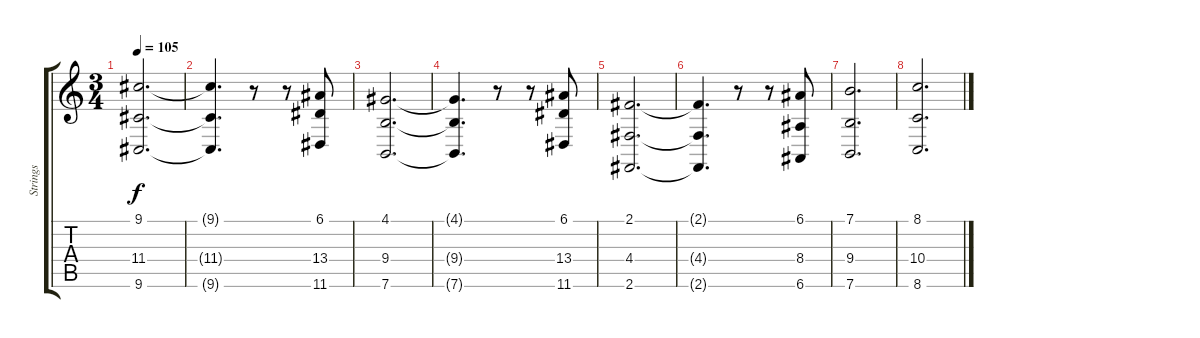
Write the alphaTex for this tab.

\track ("Strings" "Strings") {instrument stringensemble1}
\staff {score tabs}
\tuning (E4 B3 G3 D3 A2 E2) {hide}
\ts (3 4)
\tempo 105
\clef g2
\ks c
(9.1 11.4 9.6).2{d dy f} |
(9.1{t} 11.4{t} 9.6{t}).4{d} r.8 r.8 (6.1 13.4 11.6).8 |
(4.1 9.4 7.6).2{d} |
(4.1{t} 9.4{t} 7.6{t}).4{d} r.8 r.8 (6.1 13.4 11.6).8{volume 0} |
(2.1 4.4 2.6).2{d} |
(2.1{t} 4.4{t} 2.6{t}).4{d} r.8 r.8 (6.1 8.4 6.6).8 |
(7.1 9.4 7.6).2{d} |
(8.1 10.4 8.6).2{d}
